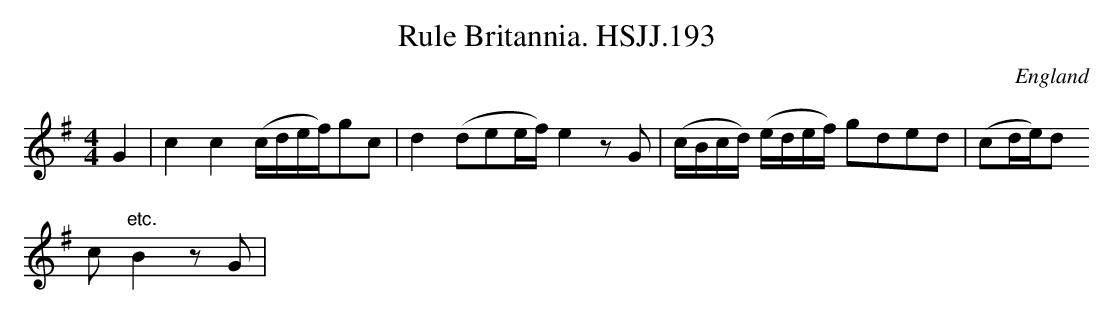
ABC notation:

X:1
T:Rule Britannia. HSJJ.193
M:4/4
L:1/8
O:England
K:G
G2|c2c2(c/d/e/f/)gc|d2(dee/f/)e2zG|(c/B/c/d/) (e/d/e/f/) g-de-d|(cd/e/)d
c"etc."B2zG|
